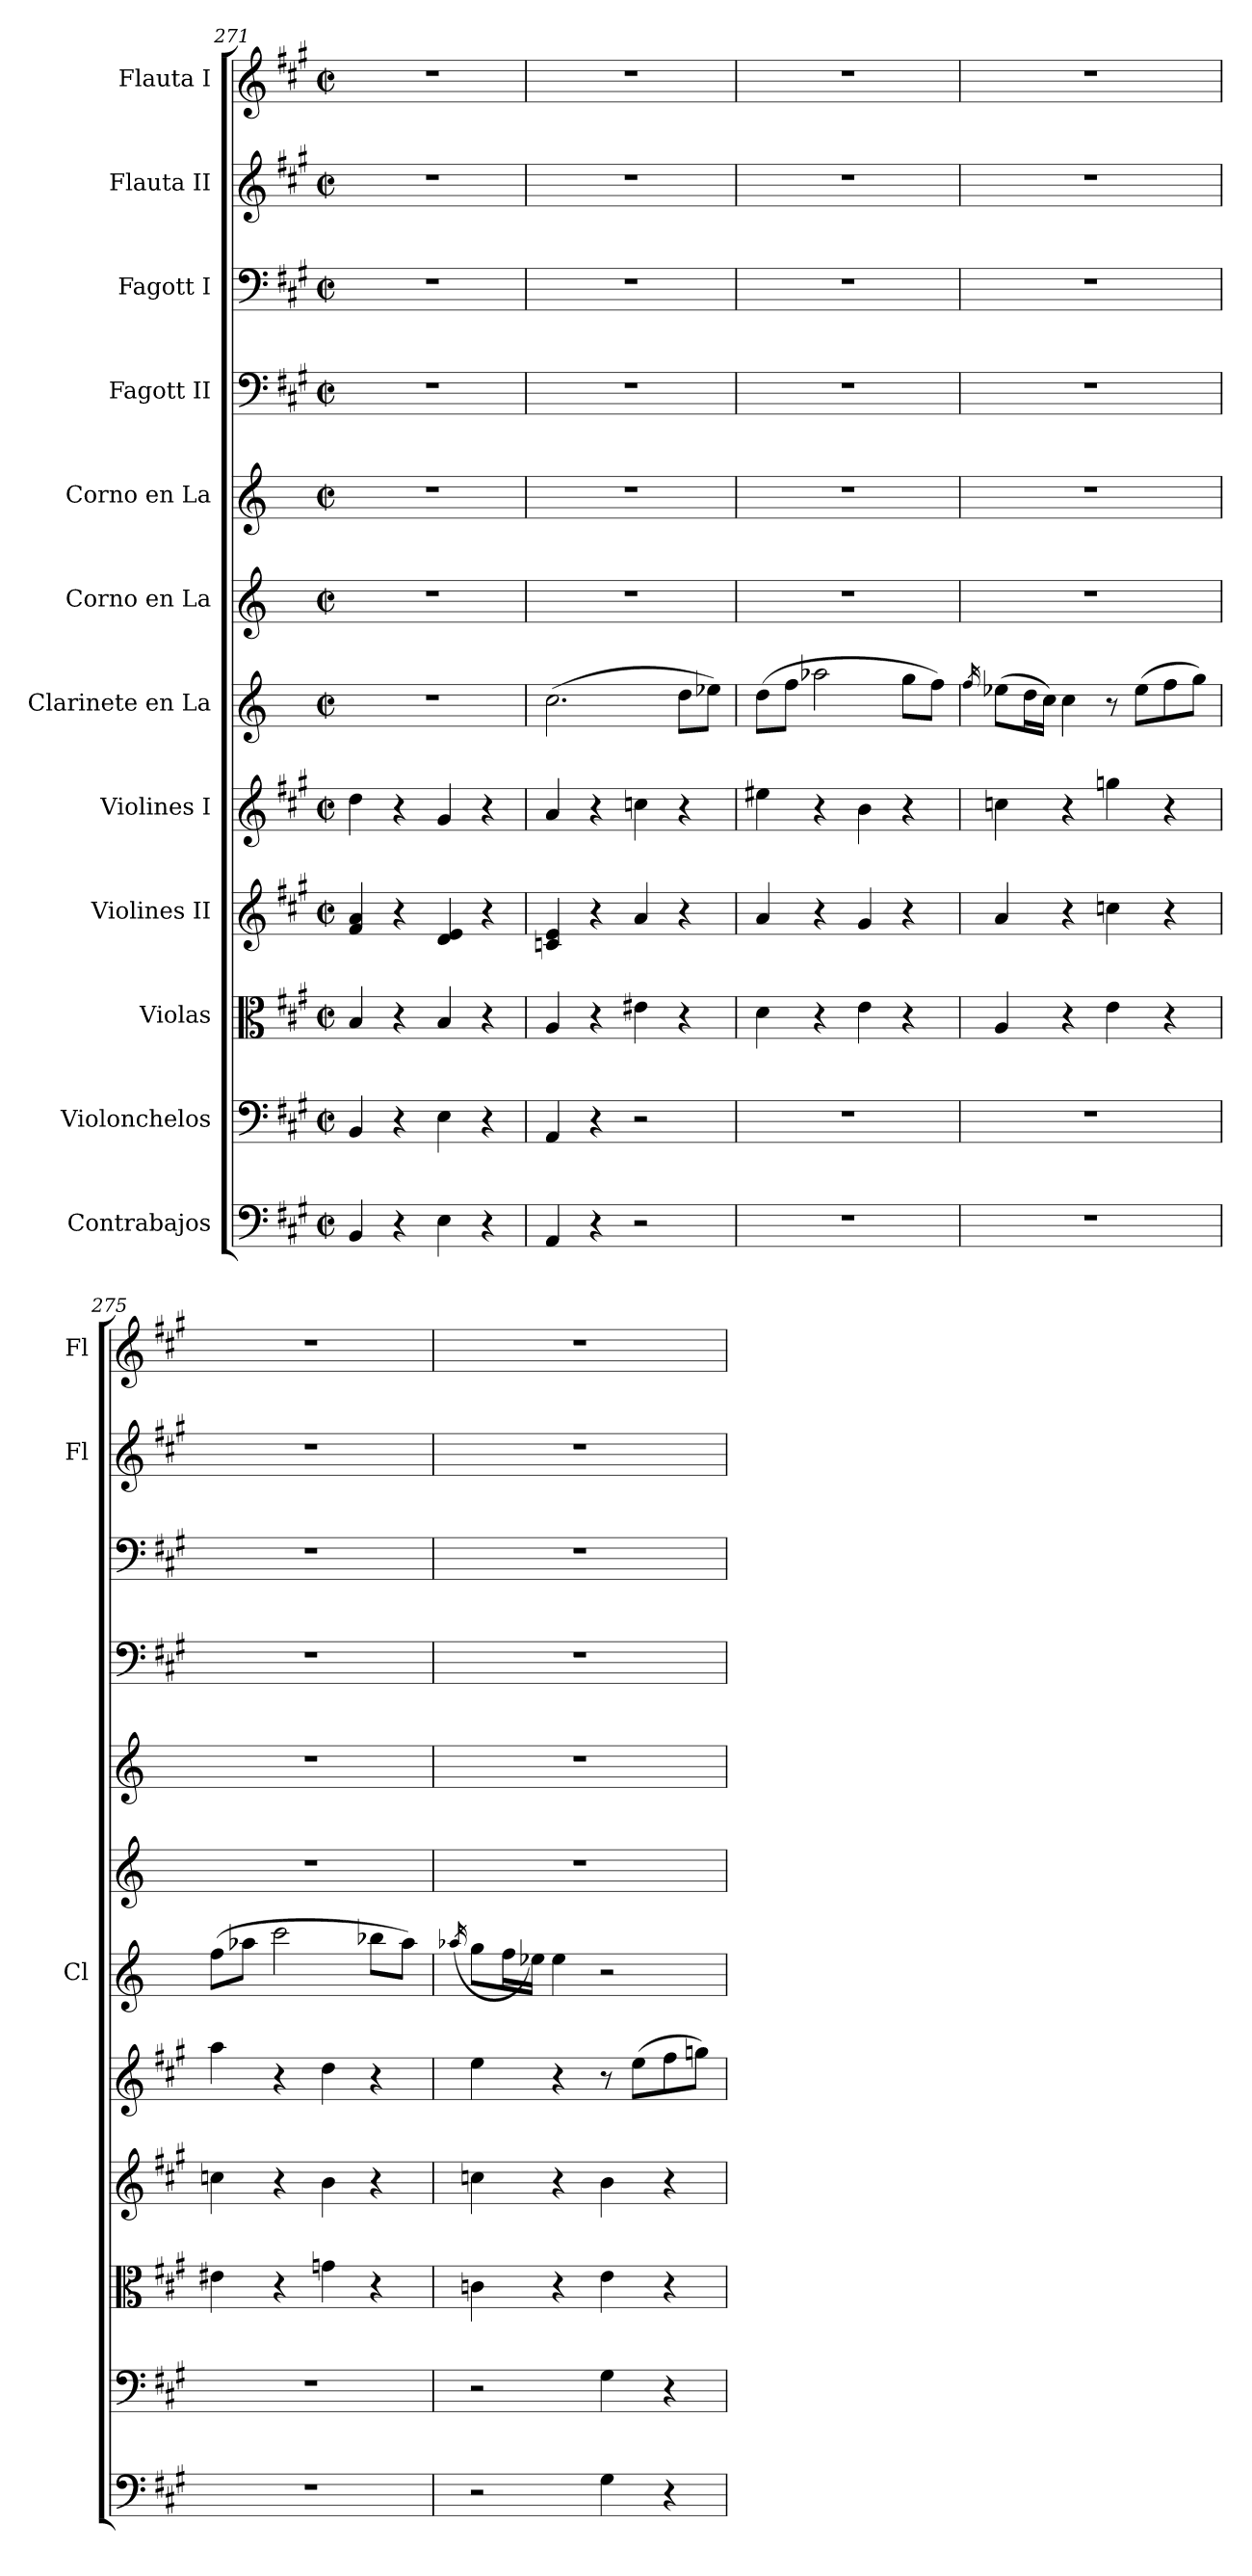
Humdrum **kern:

**kern	**kern	**kern	**kern	**kern	**kern	**kern	**kern	**kern	**kern	**kern	**kern
*part12	*part11	*part10	*part9	*part8	*part7	*part6	*part5	*part4	*part3	*part2	*part1
*staff12	*staff11	*staff10	*staff9	*staff8	*staff7	*staff6	*staff5	*staff4	*staff3	*staff2	*staff1
*I"Contrabajos	*I"Violonchelos	*I"Violas	*I"Violines II	*I"Violines I	*I"Clarinete en La	*I"Corno en La	*I"Corno en La	*I"Fagott II	*I"Fagott I	*I"Flauta II	*I"Flauta I
*	*	*	*	*	*I'Cl	*	*	*	*	*I'Fl	*I'Fl
*clefF4	*clefF4	*clefC3	*clefG2	*clefG2	*clefG2	*clefG2	*clefG2	*clefF4	*clefF4	*clefG2	*clefG2
*ITrd7c12	*	*	*	*	*ITrd2c3	*ITrd2c3	*ITrd2c3	*	*	*	*
*k[f#c#g#]	*k[f#c#g#]	*k[f#c#g#]	*k[f#c#g#]	*k[f#c#g#]	*k[f#c#g#]	*k[f#c#g#]	*k[f#c#g#]	*k[f#c#g#]	*k[f#c#g#]	*k[f#c#g#]	*k[f#c#g#]
*M2/2	*M2/2	*M2/2	*M2/2	*M2/2	*M2/2	*M2/2	*M2/2	*M2/2	*M2/2	*M2/2	*M2/2
*met(c|)	*met(c|)	*met(c|)	*met(c|)	*met(c|)	*met(c|)	*met(c|)	*met(c|)	*met(c|)	*met(c|)	*met(c|)	*met(c|)
=271	=271	=271	=271	=271	=271	=271	=271	=271	=271	=271	=271
4BBB/	4BB/	4B/	4f#/ 4a/	4dd\	1r	1r	1r	1r	1r	1r	1r
4r	4r	4r	4r	4r	.	.	.	.	.	.	.
4EE\	4E\	4B/	4d/ 4e/	4g#/	.	.	.	.	.	.	.
4r	4r	4r	4r	4r	.	.	.	.	.	.	.
=272	=272	=272	=272	=272	=272	=272	=272	=272	=272	=272	=272
4AAA/	4AA/	4A/	4cn/ 4e/	4a/	(>2.a\	1r	1r	1r	1r	1r	1r
4r	4r	4r	4r	4r	.	.	.	.	.	.	.
2r	2r	4e#X\	4a/	4ccn\	.	.	.	.	.	.	.
.	.	4r	4r	4r	8b\L	.	.	.	.	.	.
.	.	.	.	.	8ccn\J)	.	.	.	.	.	.
=273	=273	=273	=273	=273	=273	=273	=273	=273	=273	=273	=273
1r	1r	4d\	4a/	4ee#X\	(>8b\L	1r	1r	1r	1r	1r	1r
.	.	.	.	.	8dd\J	.	.	.	.	.	.
.	.	4r	4r	4r	2ffn\	.	.	.	.	.	.
.	.	4e\	4g#/	4b\	.	.	.	.	.	.	.
.	.	4r	4r	4r	8ee\L	.	.	.	.	.	.
.	.	.	.	.	8dd\J)	.	.	.	.	.	.
=274	=274	=274	=274	=274	=274	=274	=274	=274	=274	=274	=274
.	.	.	.	.	16qdd/	.	.	.	.	.	.
1r	1r	4A/	4a/	4ccn\	(>8ccn\L	1r	1r	1r	1r	1r	1r
.	.	.	.	.	16b\L	.	.	.	.	.	.
.	.	.	.	.	16a\JJ)	.	.	.	.	.	.
.	.	4r	4r	4r	4a\	.	.	.	.	.	.
.	.	4e\	4ccn\	4ggn\	8r	.	.	.	.	.	.
.	.	.	.	.	(>8cc\L	.	.	.	.	.	.
.	.	4r	4r	4r	8dd\	.	.	.	.	.	.
.	.	.	.	.	8ee\J)	.	.	.	.	.	.
=275	=275	=275	=275	=275	=275	=275	=275	=275	=275	=275	=275
1r	1r	4e#X\	4ccn\	4aa\	(>8dd\L	1r	1r	1r	1r	1r	1r
.	.	.	.	.	8ffn\J	.	.	.	.	.	.
.	.	4r	4r	4r	2aa\	.	.	.	.	.	.
.	.	4gn\	4b\	4dd\	.	.	.	.	.	.	.
.	.	4r	4r	4r	8ggn\L	.	.	.	.	.	.
.	.	.	.	.	8ff\J)	.	.	.	.	.	.
!!LO:PB:g=z
=276	=276	=276	=276	=276	=276	=276	=276	=276	=276	=276	=276
.	.	.	.	.	(<16qffn/	.	.	.	.	.	.
2r	2r	4cn\	4ccn\	4ee\	8ee\L	1r	1r	1r	1r	1r	1r
.	.	.	.	.	16dd\L	.	.	.	.	.	.
.	.	.	.	.	16ccn\JJ)	.	.	.	.	.	.
.	.	4r	4r	4r	4cc\	.	.	.	.	.	.
4GG#\	4G#\	4e\	4b\	8r	2r	.	.	.	.	.	.
.	.	.	.	(>8ee\L	.	.	.	.	.	.	.
4r	4r	4r	4r	8ff#\	.	.	.	.	.	.	.
.	.	.	.	8ggn\J)	.	.	.	.	.	.	.
=	=	=	=	=	=	=	=	=	=	=	=
*-	*-	*-	*-	*-	*-	*-	*-	*-	*-	*-	*-
